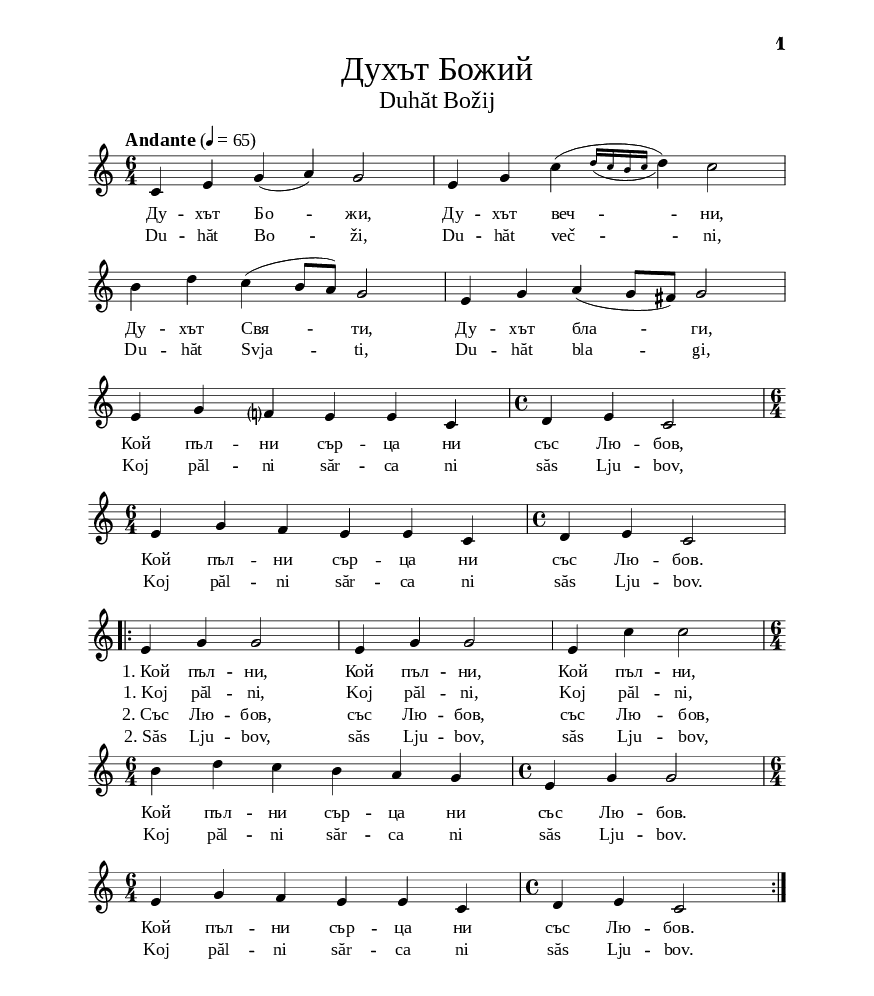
\version "2.24.3"

% include paper part and global functions
\include "include/globals.ily"

\bookpart {
  \label #'ref079
  \tocItem \markup "Духът Божий – Duhăt Božij"
  \include "include/bookpart-paper.ily"
  \score {
    \include "include/score-layout.ily"

    \new Voice \relative c' {
      \clef treble
      \key c \major
      \time 6/4
      \tempoFunc "Andante" 4 "65"


      c4 e g (a ) g2 | e4 g c4 ( \acciaccatura {d16c b c}) d4 c2 \break

      b4 d c (b8 a ) g2 | e 4 g a ( g8 fis ) g2 \break

      e4 g f? e e c | \time 4/4 d e c2 \break

      \time 6/4  e4 g f e e c | \time 4/4 d e c2 \break

      \bar ".|:-|" 
      e4 g g2 | e4 g g2 | e4 c' c2 | \break

      \time 6/4  b4 d c b a g | \time 4/4 e g g2 | \break

      \time 6/4 e4 g f e e c | \time 4/4 d e c2 \break

      \bar ":|."


    }

    \addlyrics {
      Ду -- хът Бо -- жи, Ду -- хът веч -- ни,

      Ду -- хът Свя -- ти, Ду -- хът бла -- ги,

      Кой пъл -- ни сър -- ца ни със Лю -- бов,

      Кой пъл -- ни сър -- ца ни със Лю -- бов.

      "1. Кой" пъл -- ни, Кой пъл -- ни, Кой пъл -- ни,

      Кой пъл -- ни сър -- ца ни със Лю -- бов.

      Кой пъл -- ни сър -- ца ни със Лю -- бов.
    }

    \addlyrics {
      Du -- hăt Bo -- ži, Du -- hăt več -- ni,

      Du -- hăt Svja -- ti, Du -- hăt bla -- gi,

      Koj păl -- ni săr -- ca ni săs Lju -- bov,

      Koj păl -- ni săr -- ca ni săs Lju -- bov.

      "1. Koj" păl -- ni, Koj păl -- ni, Koj păl -- ni,

      Koj păl -- ni săr -- ca ni săs Lju -- bov.

      Koj păl -- ni săr -- ca ni săs Lju -- bov.
    }

    \addlyrics {
      " " " " " " " " " " " " " " " "

      " " " " " " " " " " " " " " " "

      " " " " " " " " " " " " " " " " " "

      " " " " " " " " " " " " " " " " " "

      "2. Със" Лю -- бов, със Лю -- бов, със Лю -- бов,

      " " " " " " " " " " " " " " " " " "

      " " " " " " " " " " " " " " " " " "
    }

    \addlyrics {
      " " " " " " " " " " " " " " " "

      " " " " " " " " " " " " " " " "

      " " " " " " " " " " " " " " " " " "

      " " " " " " " " " " " " " " " " " "

      "2. Săs" Lju -- bov, săs Lju -- bov, săs Lju -- bov,

      " " " " " " " " " " " " " " " " " "

      " " " " " " " " " " " " " " " " " "
    }

    \header {
      title = \titleFunc "Духът Божий" "Duhăt Božij"
    }

    \midi{}

  } % score

  \pageBreak

  % include foreign translation(s) of the song
  \version "2.24.3"

\markup \fill-line { \fontsize #deTitleFontSize "Der Geist Gottes" }
\markup \null
\markup \null
\markup \fontsize #deCoupletFontSize {
  \hspace #16
  \override #`(baseline-skip . ,deCoupletBaselineSkip)

  \column {
       
  \line { " "Geist Gottes, ewiger Geist,  }

  \line { " "heiliger Geist, gütiger Geist,   }

  \line { " "Wer/Er* erfüllt unsere Herzen mit Liebe,   }

  \line { " "Wer erfüllt unsere Herzen mit Liebe?!  }

  \line { " "Wer erfüllt, Wer erfüllt, Wer erfüllt,  }

  \line { " "Wer erfüllt unsere Herzen mit Liebe,  }

  \line { " "Wer erfüllt unsere Herzen mit Liebe.  }


  \line { " "Mit Liebe, mit Liebe, mit Liebe.  }

  \line { " "Wer erfüllt unsere Herzen mit Liebe,  }

  \line { " "Wer erfüllt unsere Herzen mit Liebe?!  }
       
    }
    
    
}


} % bookpart
